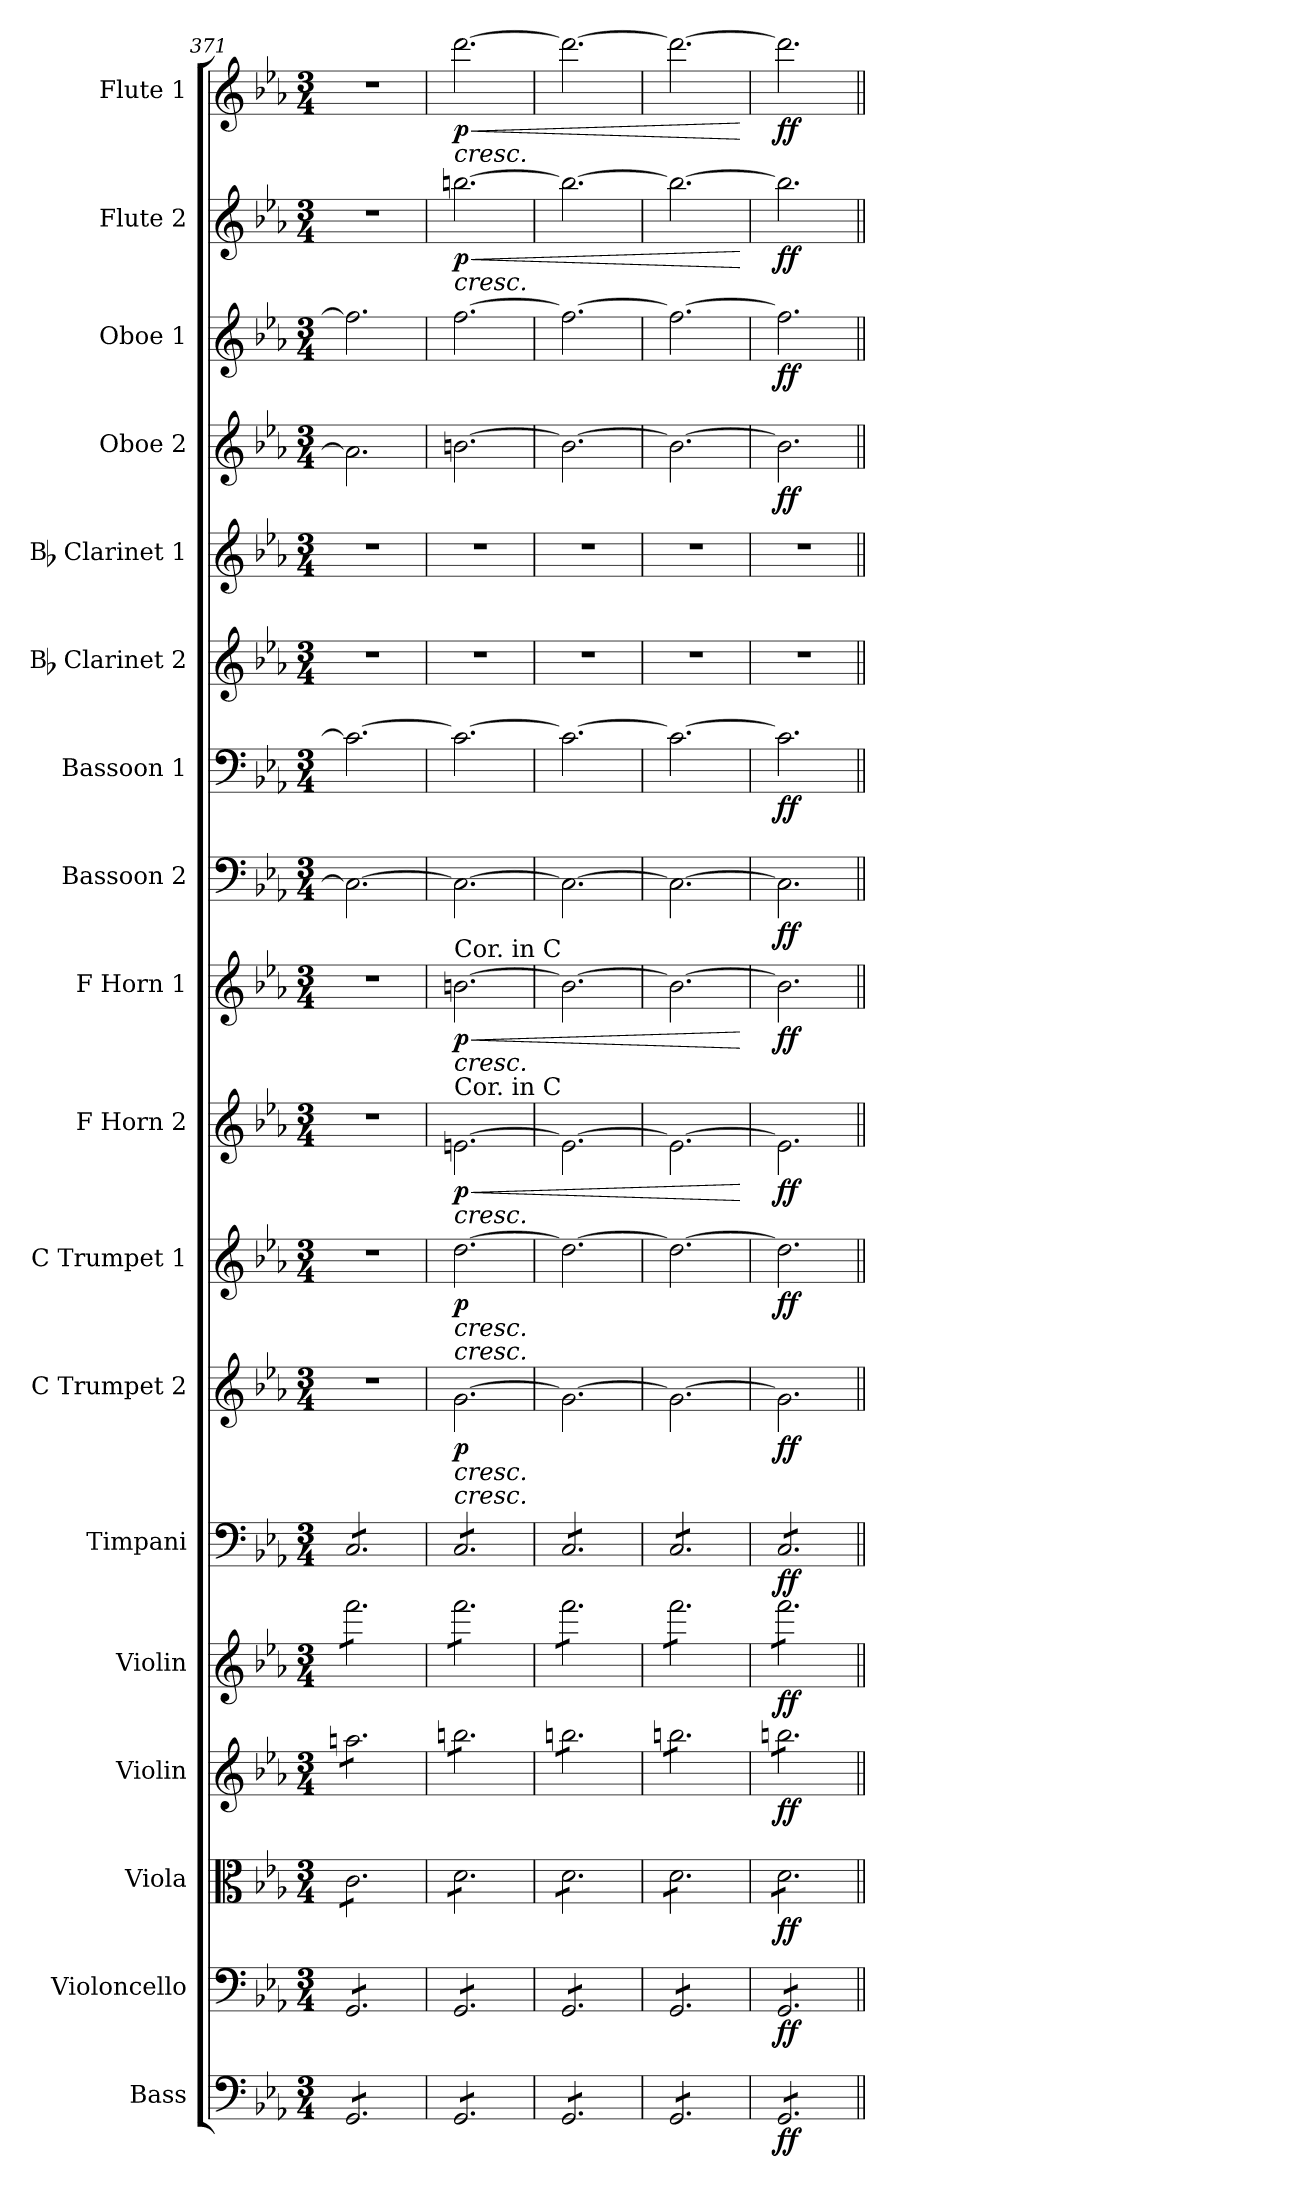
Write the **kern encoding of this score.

**kern	**dynam	**kern	**dynam	**kern	**dynam	**kern	**dynam	**kern	**dynam	**kern	**dynam	**kern	**dynam	**kern	**dynam	**kern	**dynam	**kern	**dynam	**kern	**dynam	**kern	**dynam	**kern	**kern	**kern	**dynam	**kern	**dynam	**kern	**dynam	**kern	**dynam
*part18	*part18	*part17	*part17	*part16	*part16	*part15	*part15	*part14	*part14	*part13	*part13	*part12	*part12	*part11	*part11	*part10	*part10	*part9	*part9	*part8	*part8	*part7	*part7	*part6	*part5	*part4	*part4	*part3	*part3	*part2	*part2	*part1	*part1
*staff18	*staff18	*staff17	*staff17	*staff16	*staff16	*staff15	*staff15	*staff14	*staff14	*staff13	*staff13	*staff12	*staff12	*staff11	*staff11	*staff10	*staff10	*staff9	*staff9	*staff8	*staff8	*staff7	*staff7	*staff6	*staff5	*staff4	*staff4	*staff3	*staff3	*staff2	*staff2	*staff1	*staff1
*I"Bass	*	*I"Violoncello	*	*I"Viola	*	*I"Violin	*	*I"Violin	*	*I"Timpani	*	*I"C Trumpet 2	*	*I"C Trumpet 1	*	*I"F Horn 2	*	*I"F Horn 1	*	*I"Bassoon 2	*	*I"Bassoon 1	*	*I"Bb Clarinet 2	*I"Bb Clarinet 1	*I"Oboe 2	*	*I"Oboe 1	*	*I"Flute 2	*	*I"Flute 1	*
*I'B	*	*I'Vc	*	*I'Vla	*	*I'Vln	*	*I'Vln	*	*I'Timp	*	*I'Tpt 2	*	*I'Tpt 1	*	*I'Hn 2	*	*I'Hn 1	*	*I'Bsn 2	*	*I'Bsn 1	*	*I'Cl 2	*I'Cl 1	*I'Ob 2	*	*I'Ob 1	*	*I'Fl 2	*	*I'Fl 1	*
*clefF4	*	*clefF4	*	*clefC3	*	*clefG2	*	*clefG2	*	*clefF4	*	*clefG2	*	*clefG2	*	*clefG2	*	*clefG2	*	*clefF4	*	*clefF4	*	*clefG2	*clefG2	*clefG2	*	*clefG2	*	*clefG2	*	*clefG2	*
*ITrd7c12	*	*	*	*	*	*	*	*	*	*	*	*	*	*	*	*ITrd4c7	*	*ITrd4c7	*	*	*	*	*	*ITrd1c2	*ITrd1c2	*	*	*	*	*	*	*	*
*k[b-e-a-]	*	*k[b-e-a-]	*	*k[b-e-a-]	*	*k[b-e-a-]	*	*k[b-e-a-]	*	*k[b-e-a-]	*	*k[b-e-a-]	*	*k[b-e-a-]	*	*k[b-e-a-d-]	*	*k[b-e-a-d-]	*	*k[b-e-a-]	*	*k[b-e-a-]	*	*k[b-e-a-d-g-]	*k[b-e-a-d-g-]	*k[b-e-a-]	*	*k[b-e-a-]	*	*k[b-e-a-]	*	*k[b-e-a-]	*
*M3/4	*	*M3/4	*	*M3/4	*	*M3/4	*	*M3/4	*	*M3/4	*	*M3/4	*	*M3/4	*	*M3/4	*	*M3/4	*	*M3/4	*	*M3/4	*	*M3/4	*M3/4	*M3/4	*	*M3/4	*	*M3/4	*	*M3/4	*
=371	=371	=371	=371	=371	=371	=371	=371	=371	=371	=371	=371	=371	=371	=371	=371	=371	=371	=371	=371	=371	=371	=371	=371	=371	=371	=371	=371	=371	=371	=371	=371	=371	=371
*tremolo	*	*	*	*	*	*	*	*	*	*	*	*	*	*	*	*	*	*	*	*	*	*	*	*	*	*	*	*	*	*	*	*	*
*	*	*tremolo	*	*	*	*	*	*	*	*	*	*	*	*	*	*	*	*	*	*	*	*	*	*	*	*	*	*	*	*	*	*	*
*	*	*	*	*tremolo	*	*	*	*	*	*	*	*	*	*	*	*	*	*	*	*	*	*	*	*	*	*	*	*	*	*	*	*	*
*	*	*	*	*	*	*tremolo	*	*	*	*	*	*	*	*	*	*	*	*	*	*	*	*	*	*	*	*	*	*	*	*	*	*	*
*	*	*	*	*	*	*	*	*tremolo	*	*	*	*	*	*	*	*	*	*	*	*	*	*	*	*	*	*	*	*	*	*	*	*	*
*	*	*	*	*	*	*	*	*	*	*tremolo	*	*	*	*	*	*	*	*	*	*	*	*	*	*	*	*	*	*	*	*	*	*	*
8GGGL	.	8GGL	.	8cL	.	8aanL	.	8fffL	.	8CL	.	2.r	.	2.r	.	2.r	.	2.r	.	2.C\_	.	2.c\_	.	2.r	2.r	2.a\]	.	2.ff\]	.	2.r	.	2.r	.
8GGG	.	8GG	.	8c	.	8aan	.	8fff	.	8C	.	.	.	.	.	.	.	.	.	.	.	.	.	.	.	.	.	.	.	.	.	.	.
8GGG	.	8GG	.	8c	.	8aan	.	8fff	.	8C	.	.	.	.	.	.	.	.	.	.	.	.	.	.	.	.	.	.	.	.	.	.	.
8GGG	.	8GG	.	8c	.	8aan	.	8fff	.	8C	.	.	.	.	.	.	.	.	.	.	.	.	.	.	.	.	.	.	.	.	.	.	.
8GGG	.	8GG	.	8c	.	8aan	.	8fff	.	8C	.	.	.	.	.	.	.	.	.	.	.	.	.	.	.	.	.	.	.	.	.	.	.
8GGGJ	.	8GGJ	.	8cJ	.	8aanJ	.	8fffJ	.	8CJ	.	.	.	.	.	.	.	.	.	.	.	.	.	.	.	.	.	.	.	.	.	.	.
=372	=372	=372	=372	=372	=372	=372	=372	=372	=372	=372	=372	=372	=372	=372	=372	=372	=372	=372	=372	=372	=372	=372	=372	=372	=372	=372	=372	=372	=372	=372	=372	=372	=372
!	!	!	!	!	!	!	!	!	!	!	!	!	!	!	!	!	!	!	!	!	!	!	!	!	!	!	!	!	!	!	!	!LO:TX:b:i:t=cresc.	!
!	!	!	!	!	!	!	!	!	!	!	!	!	!	!	!	!	!	!	!	!	!	!	!	!	!	!	!	!	!	!LO:TX:b:i:t=cresc.	!	!	!
!	!	!	!	!	!	!	!	!	!	!	!	!	!	!	!	!	!	!LO:TX:b:i:t=cresc.	!	!	!	!	!	!	!	!	!	!	!	!	!	!	!
!	!	!	!	!	!	!	!	!	!	!	!	!	!	!	!	!	!	!LO:TX:a:t=Cor. in C	!	!	!	!	!	!	!	!	!	!	!	!	!	!	!
!	!	!	!	!	!	!	!	!	!	!	!	!	!	!	!	!LO:TX:b:i:t=cresc.	!	!	!	!	!	!	!	!	!	!	!	!	!	!	!	!	!
!	!	!	!	!	!	!	!	!	!	!	!	!	!	!	!	!LO:TX:a:t=Cor. in C	!	!	!	!	!	!	!	!	!	!	!	!	!	!	!	!	!
!	!	!	!	!	!	!	!	!	!	!	!	!	!	!LO:TX:b:i:t=cresc.	!	!	!	!	!	!	!	!	!	!	!	!	!	!	!	!	!	!	!
!	!	!	!	!	!	!	!	!	!	!	!	!LO:TX:b:i:t=cresc.	!	!	!	!	!	!	!	!	!	!	!	!	!	!	!	!	!	!	!	!	!
!	!	!	!	!	!	!	!	!	!	!	!	!	!LO:HP:b	!	!LO:HP:b	!	!LO:HP:b	!	!LO:HP:b	!	!	!	!	!	!	!	!	!	!	!	!LO:HP:b	!	!LO:HP:b
!	!	!	!	!	!	!	!	!	!	!	!	!	!LO:DY:n=1:b	!	!LO:DY:n=1:b	!	!LO:DY:n=1:b	!	!LO:DY:n=1:b	!	!	!	!	!	!	!	!	!	!	!	!LO:DY:n=1:b	!	!LO:DY:n=1:b
8GGGL	.	8GGL	.	8dL	.	8bbnL	.	8fffL	.	8CL	.	[2.g\	< p	[2.dd\	< p	[2.An\	< p	[2.en\	< p	2.C\_	.	2.c\_	.	2.r	2.r	[2.bn\	.	[2.ff\	.	[2.bbn\	< p	[2.ddd\	< p
8GGG	.	8GG	.	8d	.	8bbn	.	8fff	.	8C	.	.	.	.	.	.	.	.	.	.	.	.	.	.	.	.	.	.	.	.	.	.	.
8GGG	.	8GG	.	8d	.	8bbn	.	8fff	.	8C	.	.	.	.	.	.	.	.	.	.	.	.	.	.	.	.	.	.	.	.	.	.	.
8GGG	.	8GG	.	8d	.	8bbn	.	8fff	.	8C	.	.	.	.	.	.	.	.	.	.	.	.	.	.	.	.	.	.	.	.	.	.	.
8GGG	.	8GG	.	8d	.	8bbn	.	8fff	.	8C	.	.	.	.	.	.	.	.	.	.	.	.	.	.	.	.	.	.	.	.	.	.	.
8GGGJ	.	8GGJ	.	8dJ	.	8bbnJ	.	8fffJ	.	8CJ	.	.	.	.	.	.	.	.	.	.	.	.	.	.	.	.	.	.	.	.	.	.	.
=373	=373	=373	=373	=373	=373	=373	=373	=373	=373	=373	=373	=373	=373	=373	=373	=373	=373	=373	=373	=373	=373	=373	=373	=373	=373	=373	=373	=373	=373	=373	=373	=373	=373
8GGGL	.	8GGL	.	8dL	.	8bbnL	.	8fffL	.	8CL	.	2.g\_	.	2.dd\_	.	2.A\_	.	2.e\_	.	2.C\_	.	2.c\_	.	2.r	2.r	2.b\_	.	2.ff\_	.	2.bb\_	.	2.ddd\_	.
8GGG	.	8GG	.	8d	.	8bbn	.	8fff	.	8C	.	.	.	.	.	.	.	.	.	.	.	.	.	.	.	.	.	.	.	.	.	.	.
8GGG	.	8GG	.	8d	.	8bbn	.	8fff	.	8C	.	.	.	.	.	.	.	.	.	.	.	.	.	.	.	.	.	.	.	.	.	.	.
8GGG	.	8GG	.	8d	.	8bbn	.	8fff	.	8C	.	.	.	.	.	.	.	.	.	.	.	.	.	.	.	.	.	.	.	.	.	.	.
8GGG	.	8GG	.	8d	.	8bbn	.	8fff	.	8C	.	.	.	.	.	.	.	.	.	.	.	.	.	.	.	.	.	.	.	.	.	.	.
8GGGJ	.	8GGJ	.	8dJ	.	8bbnJ	.	8fffJ	.	8CJ	.	.	.	.	.	.	.	.	.	.	.	.	.	.	.	.	.	.	.	.	.	.	.
=374	=374	=374	=374	=374	=374	=374	=374	=374	=374	=374	=374	=374	=374	=374	=374	=374	=374	=374	=374	=374	=374	=374	=374	=374	=374	=374	=374	=374	=374	=374	=374	=374	=374
8GGGL	.	8GGL	.	8dL	.	8bbnL	.	8fffL	.	8CL	.	2.g\_	.	2.dd\_	.	2.A\_	.	2.e\_	.	2.C\_	.	2.c\_	.	2.r	2.r	2.b\_	.	2.ff\_	.	2.bb\_	.	2.ddd\_	.
8GGG	.	8GG	.	8d	.	8bbn	.	8fff	.	8C	.	.	.	.	.	.	.	.	.	.	.	.	.	.	.	.	.	.	.	.	.	.	.
8GGG	.	8GG	.	8d	.	8bbn	.	8fff	.	8C	.	.	.	.	.	.	.	.	.	.	.	.	.	.	.	.	.	.	.	.	.	.	.
8GGG	.	8GG	.	8d	.	8bbn	.	8fff	.	8C	.	.	.	.	.	.	.	.	.	.	.	.	.	.	.	.	.	.	.	.	.	.	.
8GGG	.	8GG	.	8d	.	8bbn	.	8fff	.	8C	.	.	.	.	.	.	.	.	.	.	.	.	.	.	.	.	.	.	.	.	.	.	.
8GGGJ	.	8GGJ	.	8dJ	.	8bbnJ	.	8fffJ	.	8CJ	.	.	.	.	.	.	.	.	.	.	.	.	.	.	.	.	.	.	.	.	.	.	.
.	.	.	.	.	.	.	.	.	.	.	.	.	.	.	.	.	[	.	[	.	.	.	.	.	.	.	.	.	.	.	[	.	[
=375	=375	=375	=375	=375	=375	=375	=375	=375	=375	=375	=375	=375	=375	=375	=375	=375	=375	=375	=375	=375	=375	=375	=375	=375	=375	=375	=375	=375	=375	=375	=375	=375	=375
!	!LO:DY:b	!	!LO:DY:b	!	!LO:DY:b	!	!LO:DY:b	!	!LO:DY:b	!	!LO:DY:b	!	!LO:DY:b	!	!LO:DY:b	!	!LO:DY:b	!	!LO:DY:b	!	!LO:DY:b	!	!LO:DY:b	!	!	!	!LO:DY:b	!	!LO:DY:b	!	!LO:DY:b	!	!LO:DY:b
8GGGL	ff	8GGL	ff	8dL	ff	8bbnL	ff	8fffL	ff	8CL	ff	2.g\]	ff	2.dd\]	ff	2.A\]	ff	2.e\]	ff	2.C\]	ff	2.c\]	ff	2.r	2.r	2.b\]	ff	2.ff\]	ff	2.bb\]	ff	2.ddd\]	ff
8GGG	.	8GG	.	8d	.	8bbn	.	8fff	.	8C	.	.	.	.	.	.	.	.	.	.	.	.	.	.	.	.	.	.	.	.	.	.	.
8GGG	.	8GG	.	8d	.	8bbn	.	8fff	.	8C	.	.	.	.	.	.	.	.	.	.	.	.	.	.	.	.	.	.	.	.	.	.	.
8GGG	.	8GG	.	8d	.	8bbn	.	8fff	.	8C	.	.	.	.	.	.	.	.	.	.	.	.	.	.	.	.	.	.	.	.	.	.	.
8GGG	.	8GG	.	8d	.	8bbn	.	8fff	.	8C	.	.	.	.	.	.	.	.	.	.	.	.	.	.	.	.	.	.	.	.	.	.	.
8GGGJ	.	8GGJ	.	8dJ	.	8bbnJ	.	8fffJ	.	8CJ	.	.	.	.	.	.	.	.	.	.	.	.	.	.	.	.	.	.	.	.	.	.	.
*	*	*	*	*	*	*	*	*	*	*Xtremolo	*	*	*	*	*	*	*	*	*	*	*	*	*	*	*	*	*	*	*	*	*	*	*
*	*	*	*	*	*	*	*	*Xtremolo	*	*	*	*	*	*	*	*	*	*	*	*	*	*	*	*	*	*	*	*	*	*	*	*	*
*	*	*	*	*	*	*Xtremolo	*	*	*	*	*	*	*	*	*	*	*	*	*	*	*	*	*	*	*	*	*	*	*	*	*	*	*
*	*	*	*	*Xtremolo	*	*	*	*	*	*	*	*	*	*	*	*	*	*	*	*	*	*	*	*	*	*	*	*	*	*	*	*	*
*	*	*Xtremolo	*	*	*	*	*	*	*	*	*	*	*	*	*	*	*	*	*	*	*	*	*	*	*	*	*	*	*	*	*	*	*
*Xtremolo	*	*	*	*	*	*	*	*	*	*	*	*	*	*	*	*	*	*	*	*	*	*	*	*	*	*	*	*	*	*	*	*	*
.	.	.	.	.	.	.	.	.	.	.	.	.	[	.	[	.	.	.	.	.	.	.	.	.	.	.	.	.	.	.	.	.	.
=||	=||	=||	=||	=||	=||	=||	=||	=||	=||	=||	=||	=||	=||	=||	=||	=||	=||	=||	=||	=||	=||	=||	=||	=||	=||	=||	=||	=||	=||	=||	=||	=||	=||
*-	*-	*-	*-	*-	*-	*-	*-	*-	*-	*-	*-	*-	*-	*-	*-	*-	*-	*-	*-	*-	*-	*-	*-	*-	*-	*-	*-	*-	*-	*-	*-	*-	*-
